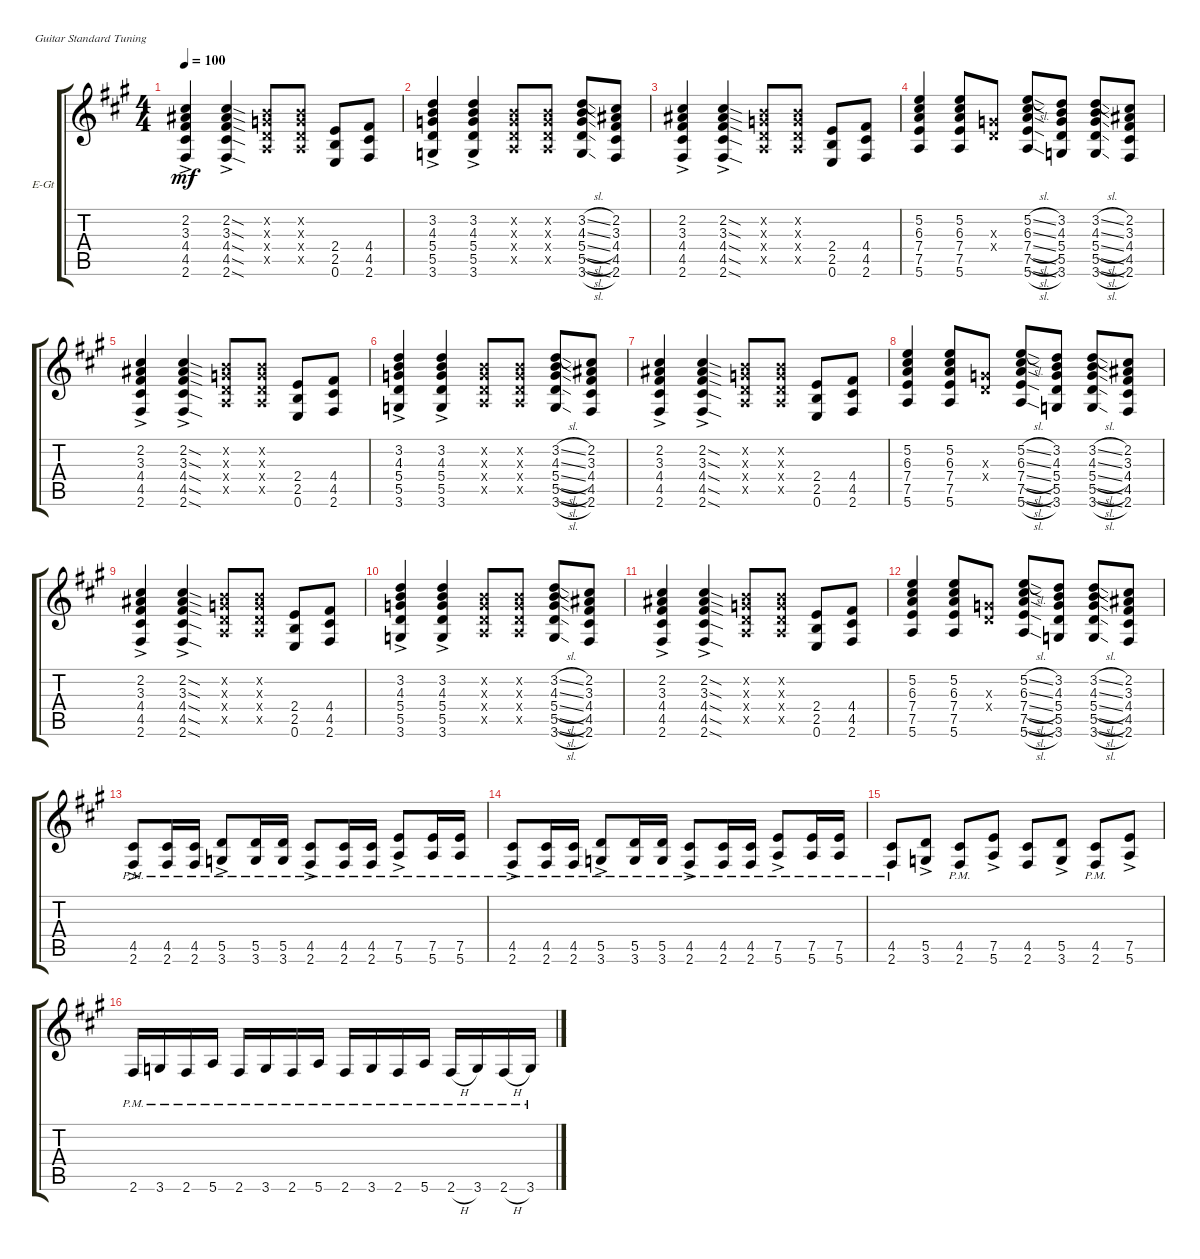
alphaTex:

\bracketExtendMode groupsimilarinstruments
\firstSystemTrackNameOrientation horizontal
\otherSystemsTrackNameOrientation horizontal
\track ("2 Guitar" "E-Gt") {instrument distortionguitar}
\staff {score tabs}
\tuning (E4 B3 G3 D3 A2 E2)
\ts (4 4)
\tempo 100
\clef g2
\scale
1.07062
\ks a
(4.4{ac} 4.5{ac} 2.6{ac} 3.3{ac} 2.2{ac}).4{dy mf} (4.4{sod ac} 4.5{sod ac} 2.6{sod ac} 2.2{sod ac} 3.3{sod ac}).4 (0.2{x} 0.3{x} 0.4{x} 0.5{x}).8 (0.2{x} 0.3{x} 0.4{x} 0.5{x}).8 (2.4 2.5 0.6).8 (4.4 4.5 2.6).8 |
\scale
0.929382 (5.4{ac} 5.5{ac} 3.6{ac} 4.3{ac} 3.2{ac}).4 (5.4{ac} 5.5{ac} 3.6{ac} 4.3{ac} 3.2{ac}).4 (0.2{x} 0.3{x} 0.4{x} 0.5{x}).8 (0.2{x} 0.3{x} 0.4{x} 0.5{x}).8 (5.4{sl} 5.5{sl} 3.6{sl} 4.3{sl} 3.2{sl}).8 (4.4 4.5 2.6 3.3 2.2).8 |
\scale
1.07062 (4.4{ac} 4.5{ac} 2.6{ac} 3.3{ac} 2.2{ac}).4 (4.4{sod ac} 4.5{sod ac} 2.6{sod ac} 2.2{sod ac} 3.3{sod ac}).4 (0.2{x} 0.3{x} 0.4{x} 0.5{x}).8 (0.2{x} 0.3{x} 0.4{x} 0.5{x}).8 (2.4 2.5 0.6).8 (4.4 4.5 2.6).8 |
\scale
0.929382 (7.4 7.5 5.6 6.3 5.2).4 (7.4 7.5 5.6 6.3 5.2).8 (0.4{x} 0.3{x}).8 (7.4{sl} 7.5{sl} 5.6{sl} 6.3{sl} 5.2{sl}).8 (5.4 5.5 3.6 4.3 3.2).8 (5.4{sl} 5.5{sl} 3.6{sl} 4.3{sl} 3.2{sl}).8 (4.4 4.5 2.6 3.3 2.2).8 |
\scale
1.07062 (4.4{ac} 4.5{ac} 2.6{ac} 3.3{ac} 2.2{ac}).4 (4.4{sod ac} 4.5{sod ac} 2.6{sod ac} 2.2{sod ac} 3.3{sod ac}).4 (0.2{x} 0.3{x} 0.4{x} 0.5{x}).8 (0.2{x} 0.3{x} 0.4{x} 0.5{x}).8 (2.4 2.5 0.6).8 (4.4 4.5 2.6).8 |
\scale
0.929382 (5.4{ac} 5.5{ac} 3.6{ac} 4.3{ac} 3.2{ac}).4 (5.4{ac} 5.5{ac} 3.6{ac} 4.3{ac} 3.2{ac}).4 (0.2{x} 0.3{x} 0.4{x} 0.5{x}).8 (0.2{x} 0.3{x} 0.4{x} 0.5{x}).8 (5.4{sl} 5.5{sl} 3.6{sl} 4.3{sl} 3.2{sl}).8 (4.4 4.5 2.6 3.3 2.2).8 |
\scale
1.07062 (4.4{ac} 4.5{ac} 2.6{ac} 3.3{ac} 2.2{ac}).4 (4.4{sod ac} 4.5{sod ac} 2.6{sod ac} 2.2{sod ac} 3.3{sod ac}).4 (0.2{x} 0.3{x} 0.4{x} 0.5{x}).8 (0.2{x} 0.3{x} 0.4{x} 0.5{x}).8 (2.4 2.5 0.6).8 (4.4 4.5 2.6).8 |
\scale
0.929382 (7.4 7.5 5.6 6.3 5.2).4 (7.4 7.5 5.6 6.3 5.2).8 (0.4{x} 0.3{x}).8 (7.4{sl} 7.5{sl} 5.6{sl} 6.3{sl} 5.2{sl}).8 (5.4 5.5 3.6 4.3 3.2).8 (5.4{sl} 5.5{sl} 3.6{sl} 4.3{sl} 3.2{sl}).8 (4.4 4.5 2.6 3.3 2.2).8 |
\scale
1.07062 (4.4{ac} 4.5{ac} 2.6{ac} 3.3{ac} 2.2{ac}).4 (4.4{sod ac} 4.5{sod ac} 2.6{sod ac} 2.2{sod ac} 3.3{sod ac}).4 (0.2{x} 0.3{x} 0.4{x} 0.5{x}).8 (0.2{x} 0.3{x} 0.4{x} 0.5{x}).8 (2.4 2.5 0.6).8 (4.4 4.5 2.6).8 |
\scale
0.929382 (5.4{ac} 5.5{ac} 3.6{ac} 4.3{ac} 3.2{ac}).4 (5.4{ac} 5.5{ac} 3.6{ac} 4.3{ac} 3.2{ac}).4 (0.2{x} 0.3{x} 0.4{x} 0.5{x}).8 (0.2{x} 0.3{x} 0.4{x} 0.5{x}).8 (5.4{sl} 5.5{sl} 3.6{sl} 4.3{sl} 3.2{sl}).8 (4.4 4.5 2.6 3.3 2.2).8 |
\scale
1.07062 (4.4{ac} 4.5{ac} 2.6{ac} 3.3{ac} 2.2{ac}).4 (4.4{sod ac} 4.5{sod ac} 2.6{sod ac} 2.2{sod ac} 3.3{sod ac}).4 (0.2{x} 0.3{x} 0.4{x} 0.5{x}).8 (0.2{x} 0.3{x} 0.4{x} 0.5{x}).8 (2.4 2.5 0.6).8 (4.4 4.5 2.6).8 |
\scale
0.929382 (7.4 7.5 5.6 6.3 5.2).4 (7.4 7.5 5.6 6.3 5.2).8 (0.4{x} 0.3{x}).8 (7.4{sl} 7.5{sl} 5.6{sl} 6.3{sl} 5.2{sl}).8 (5.4 5.5 3.6 4.3 3.2).8 (5.4{sl} 5.5{sl} 3.6{sl} 4.3{sl} 3.2{sl}).8 (4.4 4.5 2.6 3.3 2.2).8 |
\scale
1.07062 (4.5{ac pm} 2.6{pm}).8 (4.5{pm} 2.6{pm}).16 (4.5{pm} 2.6{pm}).16 (5.5{pm} 3.6{ac pm}).8 (5.5{pm} 3.6{pm}).16 (5.5{pm} 3.6{pm}).16 (4.5{pm} 2.6{ac pm}).8 (4.5{pm} 2.6{pm}).16 (4.5{pm} 2.6{pm}).16 (7.5{pm} 5.6{ac pm}).8 (7.5{pm} 5.6{pm}).16 (7.5{pm} 5.6{pm}).16 |
\scale
0.929382 (4.5{pm} 2.6{ac pm}).8 (4.5{pm} 2.6{pm}).16 (4.5{pm} 2.6{pm}).16 (5.5{pm} 3.6{ac pm}).8 (5.5{pm} 3.6{pm}).16 (5.5{pm} 3.6{pm}).16 (4.5{pm} 2.6{ac pm}).8 (4.5{pm} 2.6{pm}).16 (4.5{pm} 2.6{pm}).16 (7.5{pm} 5.6{ac pm}).8 (7.5{pm} 5.6{pm}).16 (7.5{pm} 5.6{pm}).16 |
\scale
1.07062 (2.6{pm} 4.5).8 (5.5 3.6{ac}).8 (2.6{pm} 4.5).8 (7.5 5.6{ac}).8 (2.6 4.5).8 (5.5 3.6{ac}).8 (2.6{pm} 4.5).8 (7.5 5.6{ac}).8 |
\scale
0.929382 2.6{pm}.16 3.6{pm}.16 2.6{pm}.16 5.6{pm}.16 2.6{pm}.16 3.6{pm}.16 2.6{pm}.16 5.6{pm}.16 2.6{pm}.16 3.6{pm}.16 2.6{pm}.16 5.6{pm}.16 2.6{h pm}.16 3.6{pm}.16 2.6{h pm}.16 3.6{pm}.16
